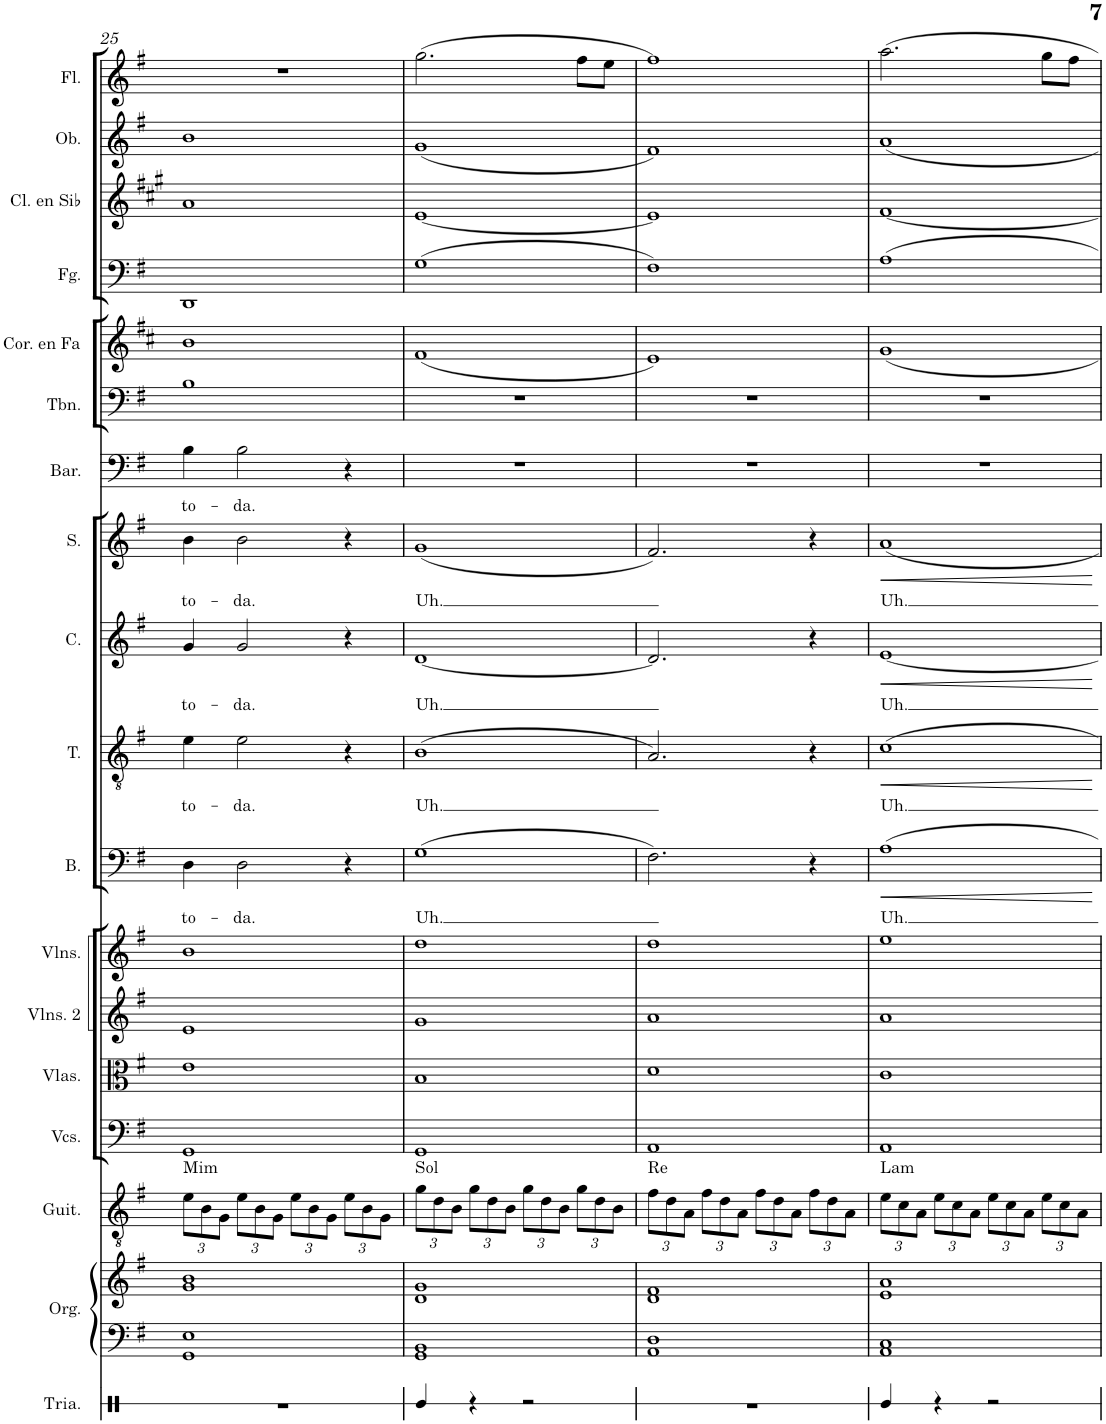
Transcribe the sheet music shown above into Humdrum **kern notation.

**kern	**kern	**kern	**kern	**harte	**kern	**kern	**kern	**kern	**kern	**text	**dynam	**kern	**text	**dynam	**kern	**text	**dynam	**kern	**text	**dynam	**kern	**text	**kern	**kern	**kern	**kern	**kern	**kern
*part18	*part17	*part17	*part16	*part16	*part15	*part14	*part13	*part12	*part11	*part11	*part11	*part10	*part10	*part10	*part9	*part9	*part9	*part8	*part8	*part8	*part7	*part7	*part6	*part5	*part4	*part3	*part2	*part1
*staff19	*staff18	*staff17	*staff16	*	*staff15	*staff14	*staff13	*staff12	*staff11	*staff11	*staff11	*staff10	*staff10	*staff10	*staff9	*staff9	*staff9	*staff8	*staff8	*staff8	*staff7	*staff7	*staff6	*staff5	*staff4	*staff3	*staff2	*staff1
*I"Triángulo	*I"Órgano	*	*I"Guitarra	*	*I"Violonchelos	*I"Violas	*I"Violines 2	*I"Violines 1	*I"Bajo	*	*	*I"Tenor	*	*	*I"Contralto	*	*	*I"Soprano	*	*	*I"Barítono	*	*I"Trombón	*I"Trompa en Fa	*I"Fagot	*I"Clarinete en Sib	*I"Oboe	*I"Flauta
*	*	*	*I'Guit.	*	*I'Vcs.	*I'Vlas.	*I'Vlns. 2	*I'Vlns. 1	*I'B.	*	*	*I'T.	*	*	*I'C.	*	*	*I'S.	*	*	*I'Bar.	*	*I'Tbn.	*	*I'Fg.	*I'Cl. en Sib	*I'Ob.	*I'Fl.
!!LO:PB:g=z
*clefX	*clefF4	*clefG2	*clefGv2	*	*clefF4	*clefC3	*clefG2	*clefG2	*clefF4	*	*	*clefGv2	*	*	*clefG2	*	*	*clefG2	*	*	*clefF4	*	*clefF4	*clefG2	*clefF4	*clefG2	*clefG2	*clefG2
*	*	*	*	*	*	*	*	*	*	*	*	*	*	*	*	*	*	*	*	*	*	*	*	*Trd4c7	*	*Trd1c2	*	*
*k[]	*k[f#]	*k[f#]	*k[f#]	*	*k[f#]	*k[f#]	*k[f#]	*k[f#]	*k[f#]	*	*	*k[f#]	*	*	*k[f#]	*	*	*k[f#]	*	*	*k[f#]	*	*k[f#]	*k[f#c#]	*k[f#]	*k[f#c#g#]	*k[f#]	*k[f#]
*M4/4	*M4/4	*M4/4	*M4/4	*	*M4/4	*M4/4	*M4/4	*M4/4	*M4/4	*	*	*M4/4	*	*	*M4/4	*	*	*M4/4	*	*	*M4/4	*	*M4/4	*M4/4	*M4/4	*M4/4	*M4/4	*M4/4
*	*	*	*Xbrackettup	*	*	*	*	*	*	*	*	*	*	*	*	*	*	*	*	*	*	*	*	*	*	*	*	*
=25	=25	=25	=25	=25	=25	=25	=25	=25	=25	=25	=25	=25	=25	=25	=25	=25	=25	=25	=25	=25	=25	=25	=25	=25	=25	=25	=25	=25
!	!	!	!	!LO:H:kt=Mim	!	!	!	!	!	!LO:LY:b	!	!	!LO:LY:b	!	!	!LO:LY:b	!	!	!LO:LY:b	!	!	!LO:LY:b	!	!	!	!	!	!
1r	1GG 1E	1g 1b	12e\L	N	1GG	1e	1e	1b	4D\	to-	.	4e\	to-	.	4g/	to-	.	4b\	to-	.	4B\	to-	1B	1b	1DD	1a	1b	1r
.	.	.	12B\	.	.	.	.	.	.	.	.	.	.	.	.	.	.	.	.	.	.	.	.	.	.	.	.	.
.	.	.	12G\J	.	.	.	.	.	.	.	.	.	.	.	.	.	.	.	.	.	.	.	.	.	.	.	.	.
!	!	!	!	!	!	!	!	!	!	!LO:LY:b	!	!	!LO:LY:b	!	!	!LO:LY:b	!	!	!LO:LY:b	!	!	!LO:LY:b	!	!	!	!	!	!
.	.	.	12e\L	.	.	.	.	.	2D\	-da.	.	2e\	-da.	.	2g/	-da.	.	2b\	-da.	.	2B\	-da.	.	.	.	.	.	.
.	.	.	12B\	.	.	.	.	.	.	.	.	.	.	.	.	.	.	.	.	.	.	.	.	.	.	.	.	.
.	.	.	12G\J	.	.	.	.	.	.	.	.	.	.	.	.	.	.	.	.	.	.	.	.	.	.	.	.	.
.	.	.	12e\L	.	.	.	.	.	.	.	.	.	.	.	.	.	.	.	.	.	.	.	.	.	.	.	.	.
.	.	.	12B\	.	.	.	.	.	.	.	.	.	.	.	.	.	.	.	.	.	.	.	.	.	.	.	.	.
.	.	.	12G\J	.	.	.	.	.	.	.	.	.	.	.	.	.	.	.	.	.	.	.	.	.	.	.	.	.
.	.	.	12e\L	.	.	.	.	.	4r	.	.	4r	.	.	4r	.	.	4r	.	.	4r	.	.	.	.	.	.	.
.	.	.	12B\	.	.	.	.	.	.	.	.	.	.	.	.	.	.	.	.	.	.	.	.	.	.	.	.	.
.	.	.	12G\J	.	.	.	.	.	.	.	.	.	.	.	.	.	.	.	.	.	.	.	.	.	.	.	.	.
=26	=26	=26	=26	=26	=26	=26	=26	=26	=26	=26	=26	=26	=26	=26	=26	=26	=26	=26	=26	=26	=26	=26	=26	=26	=26	=26	=26	=26
!	!	!	!	!LO:H:kt=Sol	!	!	!	!	!	!LO:LY:b	!	!	!LO:LY:b	!	!	!LO:LY:b	!	!	!LO:LY:b	!	!	!	!	!	!	!	!	!
4Re/	1GG 1BB	1d 1g	12g\L	N	1GG	1B	1g	1dd	(1G	Uh.	.	(1B	Uh.	.	[1d	Uh.	.	(1g	Uh.	.	1r	.	1r	(1f#	(1G	[1e	(1g	(2.gg\
.	.	.	12d\	.	.	.	.	.	.	.	.	.	.	.	.	.	.	.	.	.	.	.	.	.	.	.	.	.
.	.	.	12B\J	.	.	.	.	.	.	.	.	.	.	.	.	.	.	.	.	.	.	.	.	.	.	.	.	.
4r	.	.	12g\L	.	.	.	.	.	.	.	.	.	.	.	.	.	.	.	.	.	.	.	.	.	.	.	.	.
.	.	.	12d\	.	.	.	.	.	.	.	.	.	.	.	.	.	.	.	.	.	.	.	.	.	.	.	.	.
.	.	.	12B\J	.	.	.	.	.	.	.	.	.	.	.	.	.	.	.	.	.	.	.	.	.	.	.	.	.
2r	.	.	12g\L	.	.	.	.	.	.	.	.	.	.	.	.	.	.	.	.	.	.	.	.	.	.	.	.	.
.	.	.	12d\	.	.	.	.	.	.	.	.	.	.	.	.	.	.	.	.	.	.	.	.	.	.	.	.	.
.	.	.	12B\J	.	.	.	.	.	.	.	.	.	.	.	.	.	.	.	.	.	.	.	.	.	.	.	.	.
.	.	.	12g\L	.	.	.	.	.	.	.	.	.	.	.	.	.	.	.	.	.	.	.	.	.	.	.	.	8ff#\L
.	.	.	12d\	.	.	.	.	.	.	.	.	.	.	.	.	.	.	.	.	.	.	.	.	.	.	.	.	.
.	.	.	.	.	.	.	.	.	.	.	.	.	.	.	.	.	.	.	.	.	.	.	.	.	.	.	.	8ee\J
.	.	.	12B\J	.	.	.	.	.	.	.	.	.	.	.	.	.	.	.	.	.	.	.	.	.	.	.	.	.
=27	=27	=27	=27	=27	=27	=27	=27	=27	=27	=27	=27	=27	=27	=27	=27	=27	=27	=27	=27	=27	=27	=27	=27	=27	=27	=27	=27	=27
!	!	!	!	!LO:H:kt=Re	!	!	!	!	!	!	!	!	!	!	!	!	!	!	!	!	!	!	!	!	!	!	!	!
1r	1AA 1D	1d 1f#	12f#\L	N	1AA	1d	1a	1dd	2.F#\)	.	.	2.A/)	.	.	2.d/]	.	.	2.f#/)	.	.	1r	.	1r	1e)	1F#)	1e]	1f#)	1ff#)
.	.	.	12d\	.	.	.	.	.	.	.	.	.	.	.	.	.	.	.	.	.	.	.	.	.	.	.	.	.
.	.	.	12A\J	.	.	.	.	.	.	.	.	.	.	.	.	.	.	.	.	.	.	.	.	.	.	.	.	.
.	.	.	12f#\L	.	.	.	.	.	.	.	.	.	.	.	.	.	.	.	.	.	.	.	.	.	.	.	.	.
.	.	.	12d\	.	.	.	.	.	.	.	.	.	.	.	.	.	.	.	.	.	.	.	.	.	.	.	.	.
.	.	.	12A\J	.	.	.	.	.	.	.	.	.	.	.	.	.	.	.	.	.	.	.	.	.	.	.	.	.
.	.	.	12f#\L	.	.	.	.	.	.	.	.	.	.	.	.	.	.	.	.	.	.	.	.	.	.	.	.	.
.	.	.	12d\	.	.	.	.	.	.	.	.	.	.	.	.	.	.	.	.	.	.	.	.	.	.	.	.	.
.	.	.	12A\J	.	.	.	.	.	.	.	.	.	.	.	.	.	.	.	.	.	.	.	.	.	.	.	.	.
.	.	.	12f#\L	.	.	.	.	.	4r	.	.	4r	.	.	4r	.	.	4r	.	.	.	.	.	.	.	.	.	.
.	.	.	12d\	.	.	.	.	.	.	.	.	.	.	.	.	.	.	.	.	.	.	.	.	.	.	.	.	.
.	.	.	12A\J	.	.	.	.	.	.	.	.	.	.	.	.	.	.	.	.	.	.	.	.	.	.	.	.	.
=28	=28	=28	=28	=28	=28	=28	=28	=28	=28	=28	=28	=28	=28	=28	=28	=28	=28	=28	=28	=28	=28	=28	=28	=28	=28	=28	=28	=28
!	!	!	!	!LO:H:kt=Lam	!	!	!	!	!	!LO:LY:b	!LO:HP:b	!	!LO:LY:b	!LO:HP:b	!	!LO:LY:b	!LO:HP:b	!	!LO:LY:b	!LO:HP:b	!	!	!	!	!	!	!	!
4Re/	1AA 1C	1e 1a	12e\L	N	1AA	1c	1a	1ee	1A	Uh.	<	1c	Uh.	<	[1e	Uh.	<	1a	Uh.	<	1r	.	1r	1g	1A	[1f#	1a	2.aa\
.	.	.	12c\	.	.	.	.	.	.	.	.	.	.	.	.	.	.	.	.	.	.	.	.	.	.	.	.	.
.	.	.	12A\J	.	.	.	.	.	.	.	.	.	.	.	.	.	.	.	.	.	.	.	.	.	.	.	.	.
4r	.	.	12e\L	.	.	.	.	.	.	.	.	.	.	.	.	.	.	.	.	.	.	.	.	.	.	.	.	.
.	.	.	12c\	.	.	.	.	.	.	.	.	.	.	.	.	.	.	.	.	.	.	.	.	.	.	.	.	.
.	.	.	12A\J	.	.	.	.	.	.	.	.	.	.	.	.	.	.	.	.	.	.	.	.	.	.	.	.	.
2r	.	.	12e\L	.	.	.	.	.	.	.	.	.	.	.	.	.	.	.	.	.	.	.	.	.	.	.	.	.
.	.	.	12c\	.	.	.	.	.	.	.	.	.	.	.	.	.	.	.	.	.	.	.	.	.	.	.	.	.
.	.	.	12A\J	.	.	.	.	.	.	.	.	.	.	.	.	.	.	.	.	.	.	.	.	.	.	.	.	.
.	.	.	12e\L	.	.	.	.	.	.	.	.	.	.	.	.	.	.	.	.	.	.	.	.	.	.	.	.	8gg\L
.	.	.	12c\	.	.	.	.	.	.	.	.	.	.	.	.	.	.	.	.	.	.	.	.	.	.	.	.	.
.	.	.	.	.	.	.	.	.	.	.	.	.	.	.	.	.	.	.	.	.	.	.	.	.	.	.	.	8ff#\J
.	.	.	12A\J	.	.	.	.	.	.	.	.	.	.	.	.	.	.	.	.	.	.	.	.	.	.	.	.	.
.	.	.	.	.	.	.	.	.	.	.	[	.	.	[	.	.	[	.	.	[	.	.	.	.	.	.	.	.
=	=	=	=	=	=	=	=	=	=	=	=	=	=	=	=	=	=	=	=	=	=	=	=	=	=	=	=	=
*-	*-	*-	*-	*-	*-	*-	*-	*-	*-	*-	*-	*-	*-	*-	*-	*-	*-	*-	*-	*-	*-	*-	*-	*-	*-	*-	*-	*-
